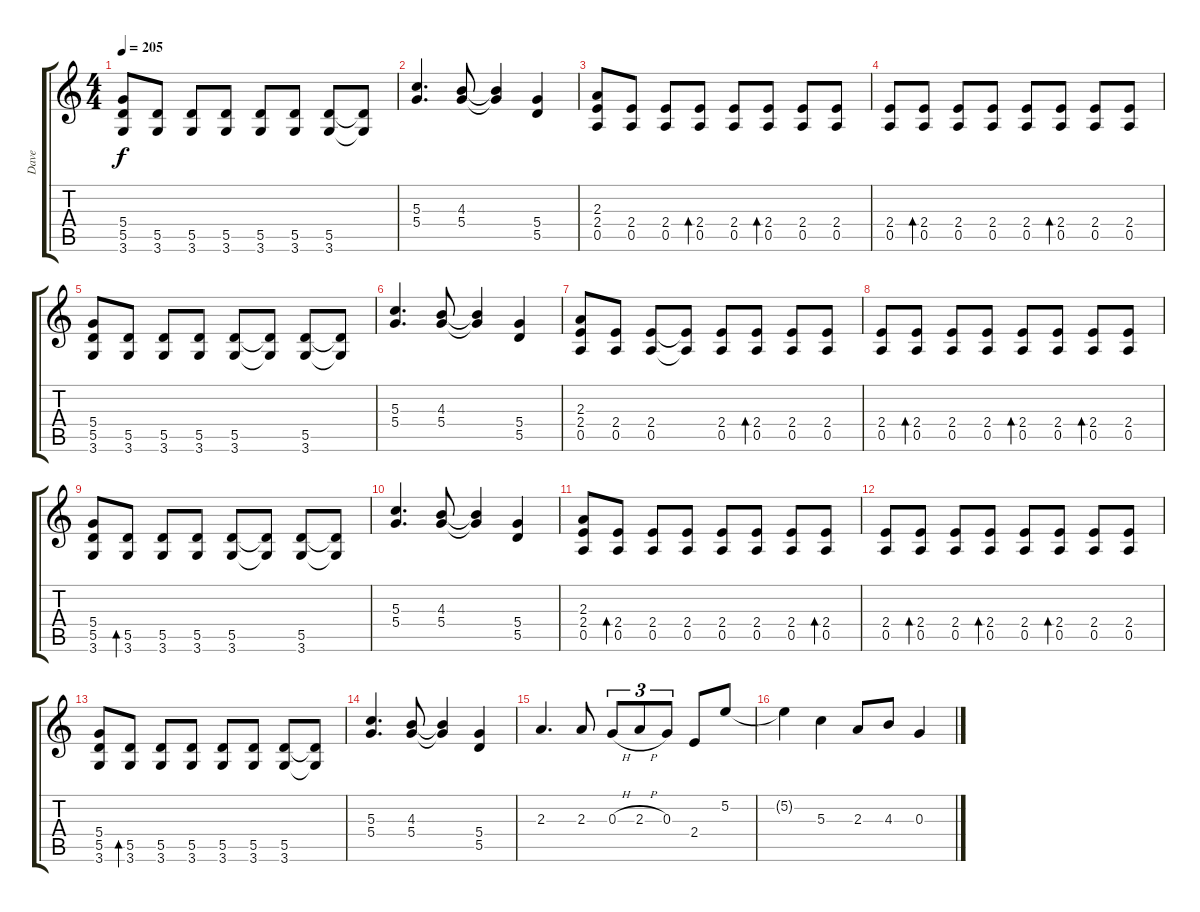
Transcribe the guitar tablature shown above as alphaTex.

\track ("Dave" "Dave") {instrument distortionguitar}
\staff {score tabs}
\tuning (E4 B3 G3 D3 A2 E2) {hide}
\ts (4 4)
\tempo 205
\clef g2
\ks c
(5.4 5.5 3.6).8{dy f} (5.5 3.6).8 (5.5 3.6).8 (5.5 3.6).8 (5.5 3.6).8 (5.5 3.6).8 (5.5 3.6).8 (5.5{t} 3.6{t}).8 |
(5.3 5.4).4{d} (4.3 5.4).8 (4.3{t} 5.4{t}).4 (5.4 5.5).4 |
(2.3 2.4 0.5).8 (2.4 0.5).8 (2.4 0.5).8 (2.4 0.5).8{bd 240} (2.4 0.5).8 (2.4 0.5).8{bd 240} (2.4 0.5).8 (2.4 0.5).8 |
(2.4 0.5).8 (2.4 0.5).8{bd 240} (2.4 0.5).8 (2.4 0.5).8 (2.4 0.5).8 (2.4 0.5).8{bd 240} (2.4 0.5).8 (2.4 0.5).8 |
(5.4 5.5 3.6).8 (5.5 3.6).8 (5.5 3.6).8 (5.5 3.6).8 (5.5 3.6).8 (5.5{t} 3.6{t}).8 (5.5 3.6).8 (5.5{t} 3.6{t}).8 |
(5.3 5.4).4{d} (4.3 5.4).8 (4.3{t} 5.4{t}).4 (5.4 5.5).4 |
(2.3 2.4 0.5).8 (2.4 0.5).8 (2.4 0.5).8 (2.4{t} 0.5{t}).8 (2.4 0.5).8 (2.4 0.5).8{bd 240} (2.4 0.5).8 (2.4 0.5).8 |
(2.4 0.5).8 (2.4 0.5).8{bd 240} (2.4 0.5).8 (2.4 0.5).8 (2.4 0.5).8{bd 240} (2.4 0.5).8 (2.4 0.5).8{bd 240} (2.4 0.5).8 |
(5.4 5.5 3.6).8 (5.5 3.6).8{bd 240} (5.5 3.6).8 (5.5 3.6).8 (5.5 3.6).8 (5.5{t} 3.6{t}).8 (5.5 3.6).8 (5.5{t} 3.6{t}).8 |
(5.3 5.4).4{d} (4.3 5.4).8 (4.3{t} 5.4{t}).4 (5.4 5.5).4 |
(2.3 2.4 0.5).8 (2.4 0.5).8{bd 240} (2.4 0.5).8 (2.4 0.5).8 (2.4 0.5).8 (2.4 0.5).8 (2.4 0.5).8 (2.4 0.5).8{bd 240} |
(2.4 0.5).8 (2.4 0.5).8{bd 240} (2.4 0.5).8 (2.4 0.5).8{bd 240} (2.4 0.5).8 (2.4 0.5).8{bd 240} (2.4 0.5).8 (2.4 0.5).8 |
(5.4 5.5 3.6).8 (5.5 3.6).8{bd 240} (5.5 3.6).8 (5.5 3.6).8 (5.5 3.6).8 (5.5 3.6).8 (5.5 3.6).8 (5.5{t} 3.6{t}).8 |
(5.3 5.4).4{d} (4.3 5.4).8 (4.3{t} 5.4{t}).4 (5.4 5.5).4 |
2.3.4{d} 2.3.8 0.3{h}.8{tu (3 2)} 2.3{h}.8{tu (3 2)} 0.3.8{tu (3 2)} 2.4.8 5.2.8 |
5.2{t}.4 5.3.4 2.3.8 4.3.8 0.3.4
